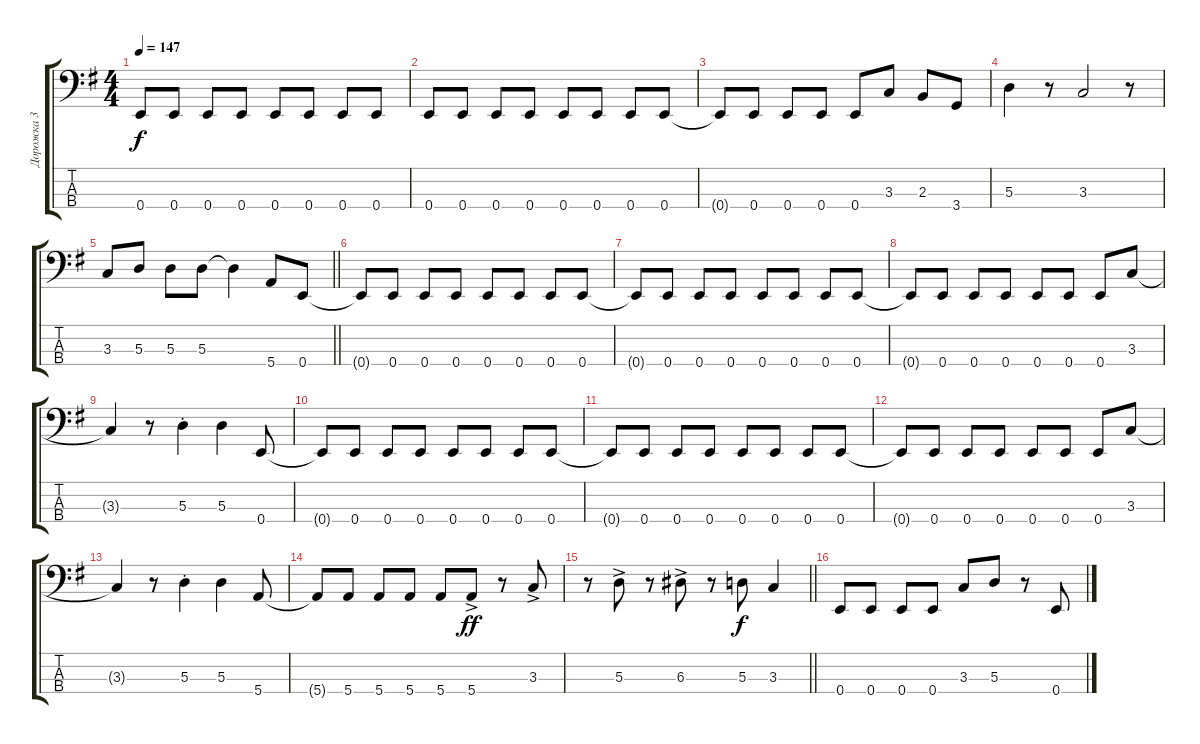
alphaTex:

\track ("Дорожка 3" "Дорожка 3") {instrument electricbassfinger}
\staff {score tabs}
\tuning (G2 D2 A1 E1) {hide}
\ts (4 4)
\tempo 147
\clef f4
\ks eminor
0.4.8{dy f} 0.4.8 0.4.8 0.4.8 0.4.8 0.4.8 0.4.8 0.4.8 |
0.4.8 0.4.8 0.4.8 0.4.8 0.4.8 0.4.8 0.4.8 0.4.8 |
0.4{t}.8 0.4.8 0.4.8 0.4.8 0.4.8 3.3.8 2.3.8 3.4.8 |
5.3.4 r.8 3.3.2 r.8 |
\barLineRight lightlight
3.3.8 5.3.8 5.3.8 5.3.8 5.3{t}.4 5.4.8 0.4.8 |
0.4{t}.8 0.4.8 0.4.8 0.4.8 0.4.8 0.4.8 0.4.8 0.4.8 |
0.4{t}.8 0.4.8 0.4.8 0.4.8 0.4.8 0.4.8 0.4.8 0.4.8 |
0.4{t}.8 0.4.8 0.4.8 0.4.8 0.4.8 0.4.8 0.4.8 3.3.8 |
3.3{t}.4 r.8 5.3{st}.4 5.3.4 0.4.8 |
0.4{t}.8 0.4.8 0.4.8 0.4.8 0.4.8 0.4.8 0.4.8 0.4.8 |
0.4{t}.8 0.4.8 0.4.8 0.4.8 0.4.8 0.4.8 0.4.8 0.4.8 |
0.4{t}.8 0.4.8 0.4.8 0.4.8 0.4.8 0.4.8 0.4.8 3.3.8 |
3.3{t}.4 r.8 5.3{st}.4 5.3.4 5.4.8 |
5.4{t}.8 5.4.8 5.4.8 5.4.8 5.4.8 5.4{ac}.8{dy ff} r.8 3.3{ac}.8 |
\barLineRight lightlight
r.8 5.3{ac}.8 r.8 6.3{ac}.8 r.8 5.3.8{dy f} 3.3.4 |
0.4.8 0.4.8 0.4.8 0.4.8 3.3.8 5.3.8 r.8 0.4.8
